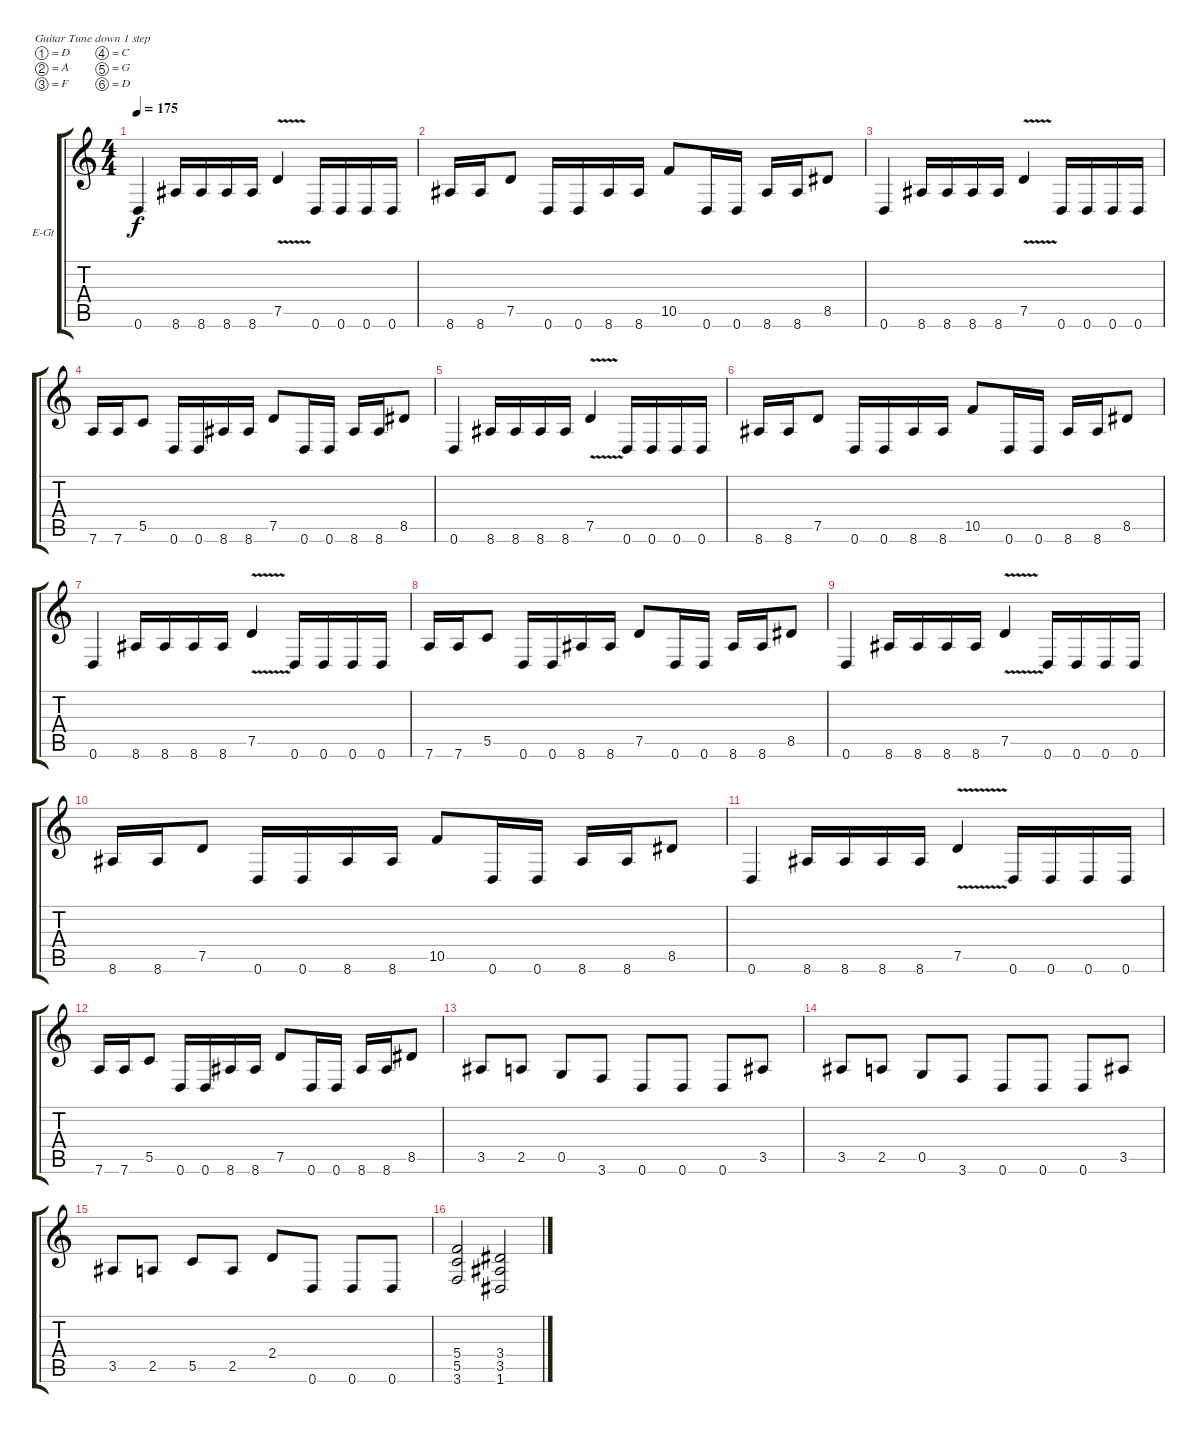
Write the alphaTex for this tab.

\bracketExtendMode groupsimilarinstruments
\firstSystemTrackNameOrientation horizontal
\otherSystemsTrackNameOrientation horizontal
\track ("Guitar 2" "E-Gt") {instrument overdrivenguitar}
\staff {score tabs}
\tuning (D4 A3 F3 C3 G2 D2)
\ts (4 4)
\tempo 175
\clef g2
\ks c
0.6.4{dy f} 8.6.16 8.6.16 8.6.16 8.6.16 7.5{v}.4 0.6.16 0.6.16 0.6.16 0.6.16 |
8.6.16 8.6.16 7.5.8 0.6.16 0.6.16 8.6.16 8.6.16 10.5.8 0.6.16 0.6.16 8.6.16 8.6.16 8.5.8 |
0.6.4 8.6.16 8.6.16 8.6.16 8.6.16 7.5{v}.4 0.6.16 0.6.16 0.6.16 0.6.16 |
7.6.16 7.6.16 5.5.8 0.6.16 0.6.16 8.6.16 8.6.16 7.5.8 0.6.16 0.6.16 8.6.16 8.6.16 8.5.8 |
0.6.4 8.6.16 8.6.16 8.6.16 8.6.16 7.5{v}.4 0.6.16 0.6.16 0.6.16 0.6.16 |
8.6.16 8.6.16 7.5.8 0.6.16 0.6.16 8.6.16 8.6.16 10.5.8 0.6.16 0.6.16 8.6.16 8.6.16 8.5.8 |
0.6.4 8.6.16 8.6.16 8.6.16 8.6.16 7.5{v}.4 0.6.16 0.6.16 0.6.16 0.6.16 |
7.6.16 7.6.16 5.5.8 0.6.16 0.6.16 8.6.16 8.6.16 7.5.8 0.6.16 0.6.16 8.6.16 8.6.16 8.5.8 |
0.6.4 8.6.16 8.6.16 8.6.16 8.6.16 7.5{v}.4 0.6.16 0.6.16 0.6.16 0.6.16 |
8.6.16 8.6.16 7.5.8 0.6.16 0.6.16 8.6.16 8.6.16 10.5.8 0.6.16 0.6.16 8.6.16 8.6.16 8.5.8 |
0.6.4 8.6.16 8.6.16 8.6.16 8.6.16 7.5{v}.4 0.6.16 0.6.16 0.6.16 0.6.16 |
7.6.16 7.6.16 5.5.8 0.6.16 0.6.16 8.6.16 8.6.16 7.5.8 0.6.16 0.6.16 8.6.16 8.6.16 8.5.8 |
3.5.8 2.5.8 0.5.8 3.6.8 0.6.8 0.6.8 0.6.8 3.5.8 |
3.5.8 2.5.8 0.5.8 3.6.8 0.6.8 0.6.8 0.6.8 3.5.8 |
3.5.8 2.5.8 5.5.8 2.5.8 2.4.8 0.6.8 0.6.8 0.6.8 |
(5.4 5.5 3.6).2 (3.4 3.5 1.6).2
